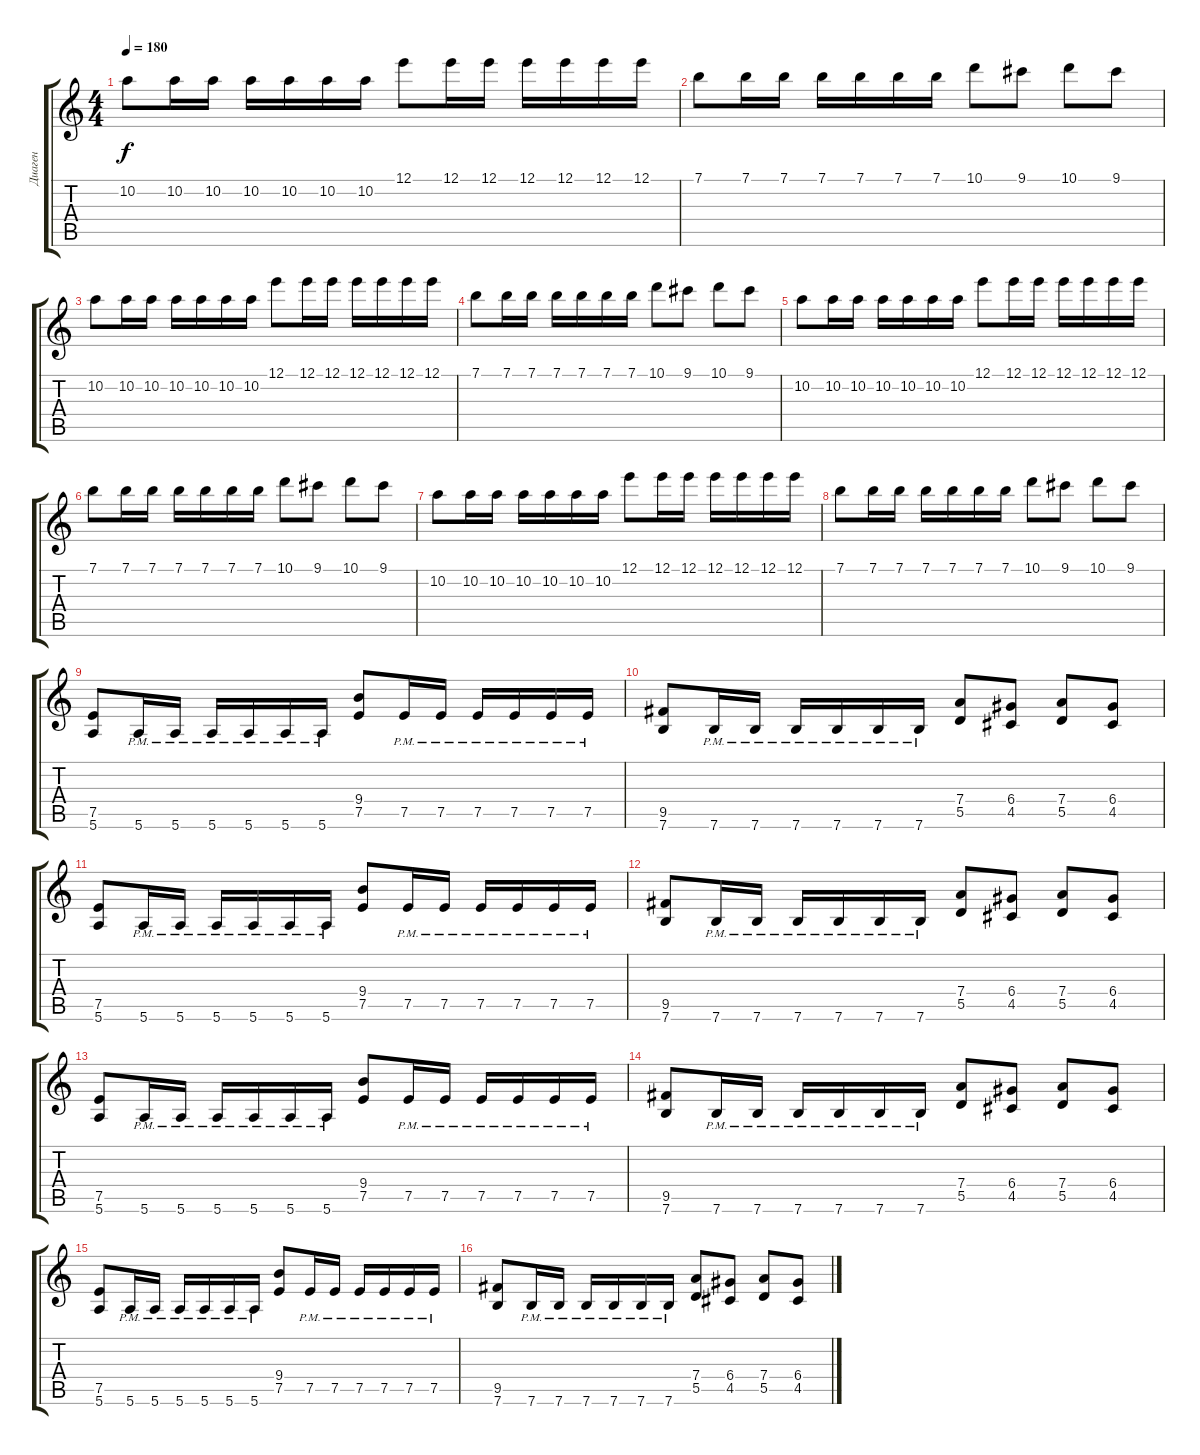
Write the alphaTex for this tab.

\track ("Диаген" "Диаген") {instrument overdrivenguitar}
\staff {score tabs}
\tuning (E4 B3 G3 D3 A2 E2) {hide}
\ts (4 4)
\tempo 180
\clef g2
\ks c
10.2.8{dy f} 10.2.16 10.2.16 10.2.16 10.2.16 10.2.16 10.2.16 12.1.8 12.1.16 12.1.16 12.1.16 12.1.16 12.1.16 12.1.16 |
7.1.8 7.1.16 7.1.16 7.1.16 7.1.16 7.1.16 7.1.16 10.1.8 9.1.8 10.1.8 9.1.8 |
10.2.8 10.2.16 10.2.16 10.2.16 10.2.16 10.2.16 10.2.16 12.1.8 12.1.16 12.1.16 12.1.16 12.1.16 12.1.16 12.1.16 |
7.1.8 7.1.16 7.1.16 7.1.16 7.1.16 7.1.16 7.1.16 10.1.8 9.1.8 10.1.8 9.1.8 |
10.2.8 10.2.16 10.2.16 10.2.16 10.2.16 10.2.16 10.2.16 12.1.8 12.1.16 12.1.16 12.1.16 12.1.16 12.1.16 12.1.16 |
7.1.8 7.1.16 7.1.16 7.1.16 7.1.16 7.1.16 7.1.16 10.1.8 9.1.8 10.1.8 9.1.8 |
10.2.8 10.2.16 10.2.16 10.2.16 10.2.16 10.2.16 10.2.16 12.1.8 12.1.16 12.1.16 12.1.16 12.1.16 12.1.16 12.1.16 |
7.1.8 7.1.16 7.1.16 7.1.16 7.1.16 7.1.16 7.1.16 10.1.8 9.1.8 10.1.8 9.1.8 |
(7.5 5.6).8 5.6{pm}.16 5.6{pm}.16 5.6{pm}.16 5.6{pm}.16 5.6{pm}.16 5.6{pm}.16 (9.4 7.5).8 7.5{pm}.16 7.5{pm}.16 7.5{pm}.16 7.5{pm}.16 7.5{pm}.16 7.5{pm}.16 |
(9.5 7.6).8 7.6{pm}.16 7.6{pm}.16 7.6{pm}.16 7.6{pm}.16 7.6{pm}.16 7.6{pm}.16 (7.4 5.5).8 (6.4 4.5).8 (7.4 5.5).8 (6.4 4.5).8 |
(7.5 5.6).8 5.6{pm}.16 5.6{pm}.16 5.6{pm}.16 5.6{pm}.16 5.6{pm}.16 5.6{pm}.16 (9.4 7.5).8 7.5{pm}.16 7.5{pm}.16 7.5{pm}.16 7.5{pm}.16 7.5{pm}.16 7.5{pm}.16 |
(9.5 7.6).8 7.6{pm}.16 7.6{pm}.16 7.6{pm}.16 7.6{pm}.16 7.6{pm}.16 7.6{pm}.16 (7.4 5.5).8 (6.4 4.5).8 (7.4 5.5).8 (6.4 4.5).8 |
(7.5 5.6).8 5.6{pm}.16 5.6{pm}.16 5.6{pm}.16 5.6{pm}.16 5.6{pm}.16 5.6{pm}.16 (9.4 7.5).8 7.5{pm}.16 7.5{pm}.16 7.5{pm}.16 7.5{pm}.16 7.5{pm}.16 7.5{pm}.16 |
(9.5 7.6).8 7.6{pm}.16 7.6{pm}.16 7.6{pm}.16 7.6{pm}.16 7.6{pm}.16 7.6{pm}.16 (7.4 5.5).8 (6.4 4.5).8 (7.4 5.5).8 (6.4 4.5).8 |
(7.5 5.6).8 5.6{pm}.16 5.6{pm}.16 5.6{pm}.16 5.6{pm}.16 5.6{pm}.16 5.6{pm}.16 (9.4 7.5).8 7.5{pm}.16 7.5{pm}.16 7.5{pm}.16 7.5{pm}.16 7.5{pm}.16 7.5{pm}.16 |
(9.5 7.6).8 7.6{pm}.16 7.6{pm}.16 7.6{pm}.16 7.6{pm}.16 7.6{pm}.16 7.6{pm}.16 (7.4 5.5).8 (6.4 4.5).8 (7.4 5.5).8 (6.4 4.5).8
